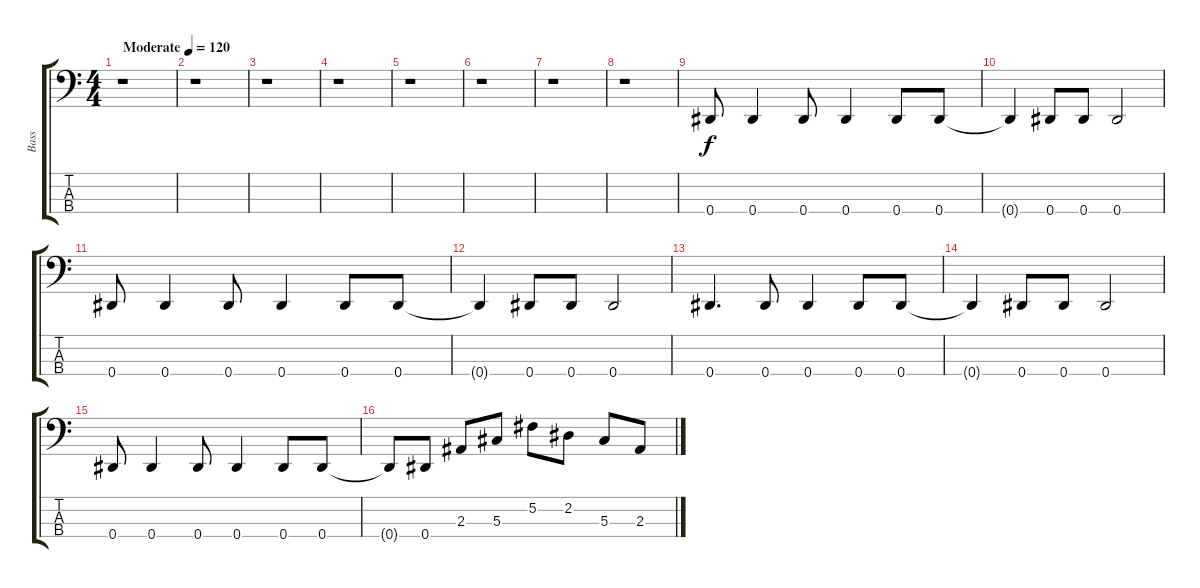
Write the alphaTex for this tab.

\track ("Bass" "Bass") {instrument electricbassfinger}
\staff {score tabs}
\tuning (Gb2 Db2 Ab1 Eb1) {hide}
\ts (4 4)
\tempo (120 "Moderate")
\clef f4
\ks c
r.1{dy f instrument electricbassfinger} |
r.1 |
r.1 |
r.1 |
r.1 |
r.1 |
r.1 |
r.1 |
0.4.8 0.4.4 0.4.8 0.4.4 0.4.8 0.4.8 |
0.4{t}.4 0.4.8 0.4.8 0.4.2 |
0.4.8 0.4.4 0.4.8 0.4.4 0.4.8 0.4.8 |
0.4{t}.4 0.4.8 0.4.8 0.4.2 |
0.4.4{d} 0.4.8 0.4.4 0.4.8 0.4.8 |
0.4{t}.4 0.4.8 0.4.8 0.4.2 |
0.4.8 0.4.4 0.4.8 0.4.4 0.4.8 0.4.8 |
0.4{t}.8 0.4.8 2.3.8 5.3.8 5.2.8 2.2.8 5.3.8 2.3.8
